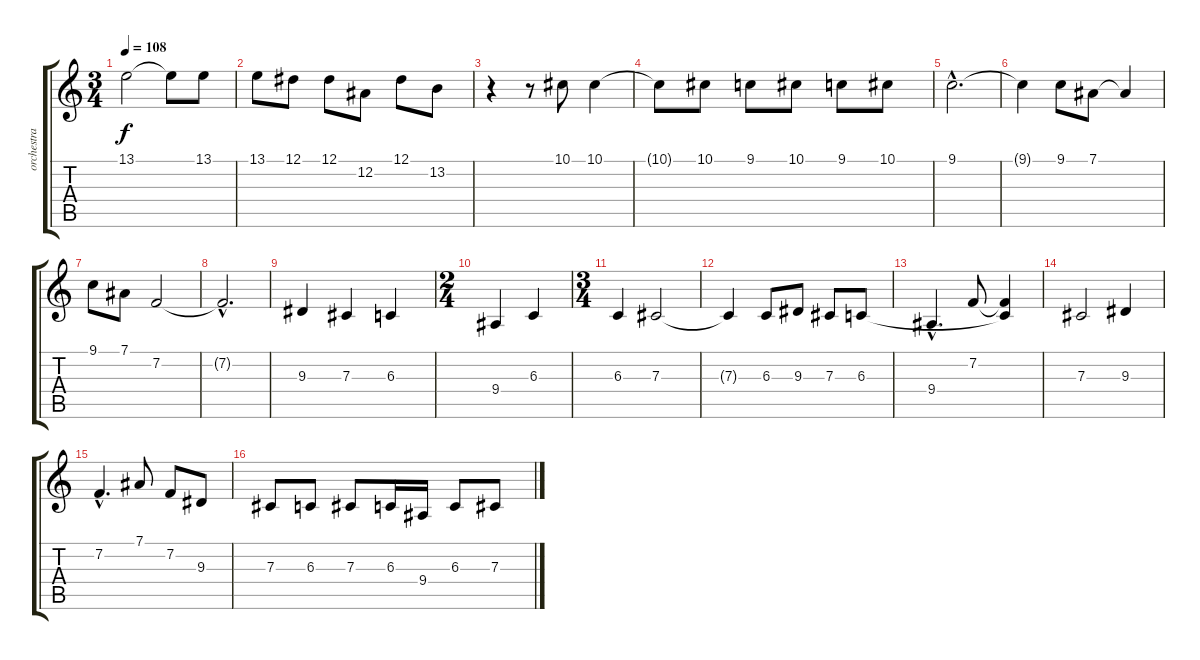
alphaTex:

\track ("orchestra" "orchestra") {instrument stringensemble1}
\staff {score tabs}
\tuning (Eb4 Bb3 Gb3 Db3 Ab2 Eb2) {hide}
\ts (3 4)
\tempo 108
\clef g2
\ks c
13.1.2{dy f} 13.1{t}.8 13.1.8 |
13.1.8 12.1.8 12.1.8 12.2.8 12.1.8 13.2.8 |
r.4 r.8 10.1.8 10.1.4 |
10.1{t}.8 10.1.8 9.1.8 10.1.8 9.1.8 10.1.8 |
9.1{hac}.2{d} |
9.1{t}.4 9.1.8 7.1.8 7.1{t}.4 |
9.1.8 7.1.8 7.2.2 |
7.2{hac t}.2{d} |
9.3.4 7.3.4 6.3.4 |
\ts (2 4)
9.4.4 6.3.4 |
\ts (3 4)
6.3.4 7.3.2 |
7.3{t}.4 6.3.8 9.3.8 7.3.8 6.3.8 |
9.4{hac}.4{d} 7.2.8 (7.2{t} 6.3{t}).4 |
7.3.2 9.3.4 |
7.2{hac}.4{d} 7.1.8 7.2.8 9.3.8 |
7.3.8 6.3.8 7.3.8 6.3.16 9.4.16 6.3.8 7.3.8
